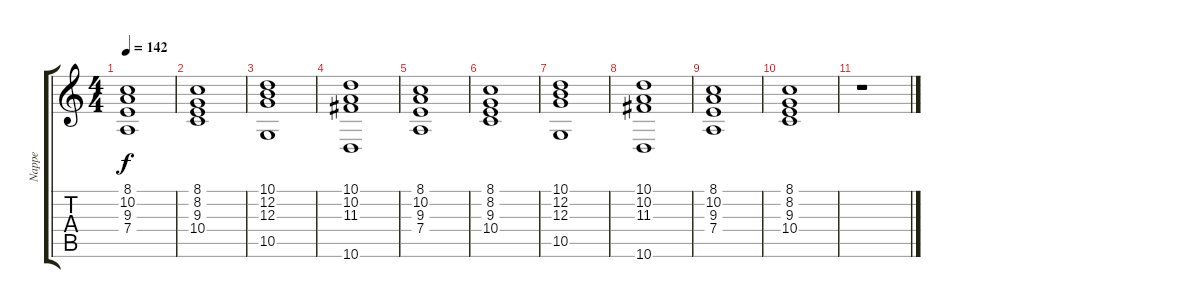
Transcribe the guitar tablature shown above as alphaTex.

\track ("Nappe" "Nappe") {instrument stringensemble1}
\staff {score tabs}
\tuning (E4 B3 G3 D3 A2 E2) {hide}
\ts (4 4)
\tempo 142
\clef g2
\ks c
(8.1 10.2 9.3 7.4).1{dy f} |
(8.1 8.2 9.3 10.4).1 |
(10.1 12.2 12.3 10.5).1 |
(10.1 10.2 11.3 10.6).1 |
(8.1 10.2 9.3 7.4).1 |
(8.1 8.2 9.3 10.4).1 |
(10.1 12.2 12.3 10.5).1{volume 13} |
(10.1 10.2 11.3 10.6).1{volume 10} |
(8.1 10.2 9.3 7.4).1{volume 6} |
(8.1 8.2 9.3 10.4).1{volume 3} |
r.1
